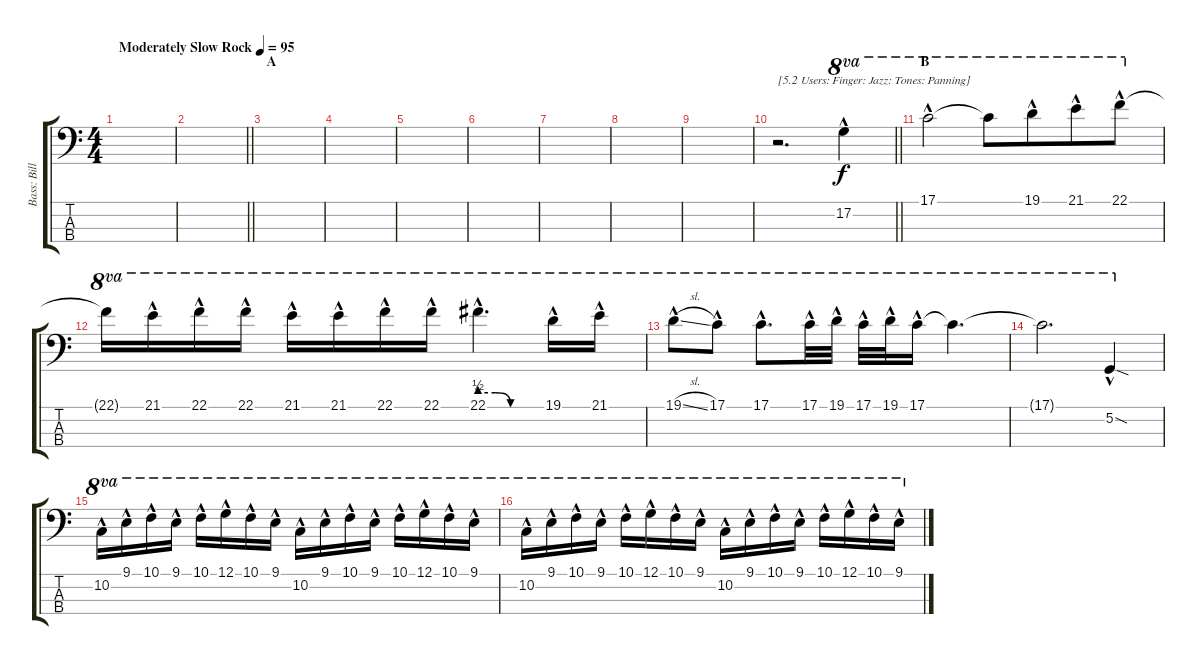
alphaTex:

\track ("Bass: Billy" "Bass: Bill") {instrument electricbassfinger}
\staff {score tabs}
\tuning (G2 D2 A1 E1) {hide}
\ts (4 4)
\tempo (95 "Moderately Slow Rock")
\clef f4
\ks c
|
\barLineRight lightlight
|
\section ("" "A")
|
|
|
|
|
|
|
\barLineRight lightlight
r.2{d txt "[5.2 Users: Finger: Jazz: Tones: Panning]"} 17.2{hac}.4{ot 8va} |
\section ("" "B")
17.1{hac}.2{ot 8va} 17.1{t}.8{ot 8va} 19.1{hac}.8{ot 8va beam merge} 21.1{hac}.8{ot 8va} 22.1{hac}.8{ot 8va} |
22.1{t}.16{ot 8va} 21.1{hac}.16{ot 8va} 22.1{hac}.16{ot 8va} 22.1{hac}.16{ot 8va} 21.1{hac}.16{ot 8va} 21.1{hac}.16{ot 8va} 22.1{hac}.16{ot 8va} 22.1{hac}.16{ot 8va} 22.1{be (custom 0 2 15 2 30 0 60 0) hac}.4{d ot 8va} 19.1{hac}.16{ot 8va} 21.1{hac}.16{ot 8va} |
19.1{sl hac}.8{ot 8va} 17.1{hac}.8{ot 8va} 17.1{hac}.8{d ot 8va} 17.1{hac}.32{ot 8va} 19.1{hac}.32{ot 8va} 17.1{hac}.32{ot 8va} 19.1{hac}.32{ot 8va} 17.1{hac}.16{ot 8va} 17.1{t}.4{d ot 8va} |
17.1{t}.2{d ot 8va} 5.2{sod hac}.4{ot 8va} |
10.2{hac}.16{ot 8va} 9.1{hac}.16{ot 8va} 10.1{hac}.16{ot 8va} 9.1{hac}.16{ot 8va} 10.1{hac}.16{ot 8va} 12.1{hac}.16{ot 8va} 10.1{hac}.16{ot 8va} 9.1{hac}.16{ot 8va} 10.2{hac}.16{ot 8va} 9.1{hac}.16{ot 8va} 10.1{hac}.16{ot 8va} 9.1{hac}.16{ot 8va} 10.1{hac}.16{ot 8va} 12.1{hac}.16{ot 8va} 10.1{hac}.16{ot 8va} 9.1{hac}.16{ot 8va} |
10.2{hac}.16{ot 8va} 9.1{hac}.16{ot 8va} 10.1{hac}.16{ot 8va} 9.1{hac}.16{ot 8va} 10.1{hac}.16{ot 8va} 12.1{hac}.16{ot 8va} 10.1{hac}.16{ot 8va} 9.1{hac}.16{ot 8va} 10.2{hac}.16{ot 8va} 9.1{hac}.16{ot 8va} 10.1{hac}.16{ot 8va} 9.1{hac}.16{ot 8va} 10.1{hac}.16{ot 8va} 12.1{hac}.16{ot 8va} 10.1{hac}.16{ot 8va} 9.1{hac}.16{ot 8va}
